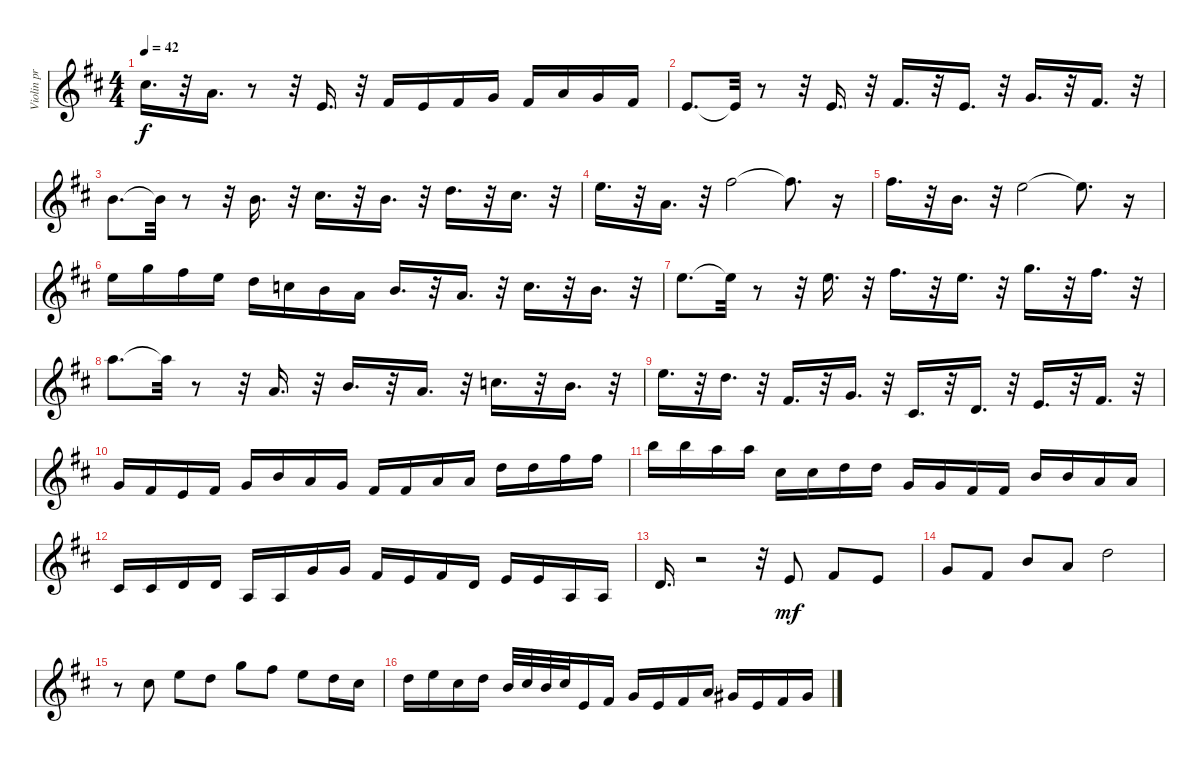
\track ("Violin pr" "Violin pr") {mute instrument violin}
\staff {score}
\tuning (E4 B3 G3 D3 A2 E2) {hide}
\ts (4 4)
\tempo 42
\clef g2
\ks d
9.1.16{d dy f} r.32 10.2.16{d} r.8 r.32 9.3.16{d} r.32 7.2.16 9.3.16 7.2.16 8.2.16 7.2.16 5.1.16 3.1.16 2.1.16 |
0.1.8{d} 0.1{t}.32 r.8 r.32 0.1.16{d} r.32 2.1.16{d} r.32 0.1.16{d} r.32 3.1.16{d} r.32 2.1.16{d} r.32 |
7.1.8{d} 7.1{t}.32 r.8 r.32 7.1.16{d} r.32 9.1.16{d} r.32 7.1.16{d} r.32 10.1.16{d} r.32 9.1.16{d} r.32 |
12.1.16{d} r.32 10.2.16{d} r.32 14.1.2 14.1{t}.8{d} r.16 |
14.1.16{d} r.32 12.2.16{d} r.32 12.1.2 12.1{t}.8{d} r.16 |
12.1.16 15.1.16 14.1.16 12.1.16 10.1.16 8.1.16 7.1.16 5.1.16 7.1.16{d} r.32 5.1.16{d} r.32 8.1.16{d} r.32 7.1.16{d} r.32 |
12.1.8{d} 12.1{t}.32 r.8 r.32 12.1.16{d} r.32 14.1.16{d} r.32 12.1.16{d} r.32 15.1.16{d} r.32 14.1.16{d} r.32 |
17.1.8{d} 17.1{t}.32 r.8 r.32 14.3.16{d} r.32 16.3.16{d} r.32 14.3.16{d} r.32 13.2.16{d} r.32 12.2.16{d} r.32 |
12.1.16{d} r.32 10.1.16{d} r.32 11.3.16{d} r.32 12.3.16{d} r.32 11.4.16{d} r.32 12.4.16{d} r.32 9.3.16{d} r.32 11.3.16{d} r.32 |
8.2.16 7.2.16 5.2.16 7.2.16 8.2.16 7.1.16 5.1.16 3.1.16 2.1.16 2.1.16 5.1.16 5.1.16 10.1.16 10.1.16 14.1.16 14.1.16 |
19.1.16 19.1.16 17.1.16 17.1.16 18.3.16 18.3.16 19.3.16 19.3.16 17.4.16 17.4.16 16.4.16 16.4.16 16.3.16 16.3.16 14.3.16 14.3.16 |
11.4.16 11.4.16 12.4.16 12.4.16 12.5.16 12.5.16 12.3.16 12.3.16 11.3.16 9.3.16 11.3.16 12.4.16 0.1.16 0.1.16 2.3.16 2.3.16 |
3.2.16{d} r.2 r.32 0.1.8{dy mf} 2.1.8 0.1.8 |
3.1.8 2.1.8 7.1.8 5.1.8 10.1.2 |
r.8 9.1.8 12.1.8 10.1.8 15.1.8 14.1.8 12.1.8 10.1.16 9.1.16 |
10.1.16 12.1.16 9.1.16 10.1.16 7.1.32 9.1.32 7.1.32 9.1.32 9.3.16 7.2.16 8.2.16 9.3.16 7.2.16 5.1.16 4.1.16 5.2.16 2.1.16 4.1.16
